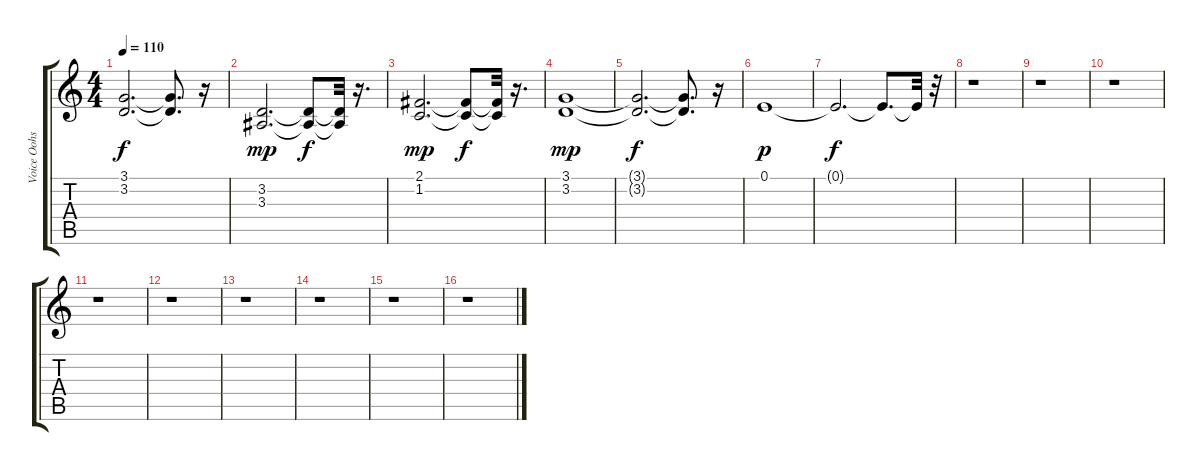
\track ("Voice Oohs" "Voice Oohs") {instrument voiceoohs}
\staff {score tabs}
\tuning (E4 B3 G3 D3 A2 E2) {hide}
\ts (4 4)
\tempo 110
\clef g2
\ks c
(3.1{t} 3.2{t}).2{d dy f} (3.1{t} 3.2{t}).8{d} r.16 |
(3.2 3.3).2{d dy mp} (3.2{t} 3.3{t}).8{dy f} (3.2{t} 3.3{t}).32 r.16{d} |
(2.1 1.2).2{d dy mp} (2.1{t} 1.2{t}).8{dy f} (2.1{t} 1.2{t}).32 r.16{d} |
(3.1 3.2).1{dy mp} |
(3.1{t} 3.2{t}).2{d dy f} (3.1{t} 3.2{t}).8{d} r.16 |
0.1.1{dy p} |
0.1{t}.2{d dy f} 0.1{t}.8{d} 0.1{t}.32 r.32 |
r.1 |
r.1 |
r.1 |
r.1 |
r.1 |
r.1 |
r.1 |
r.1 |
r.1
